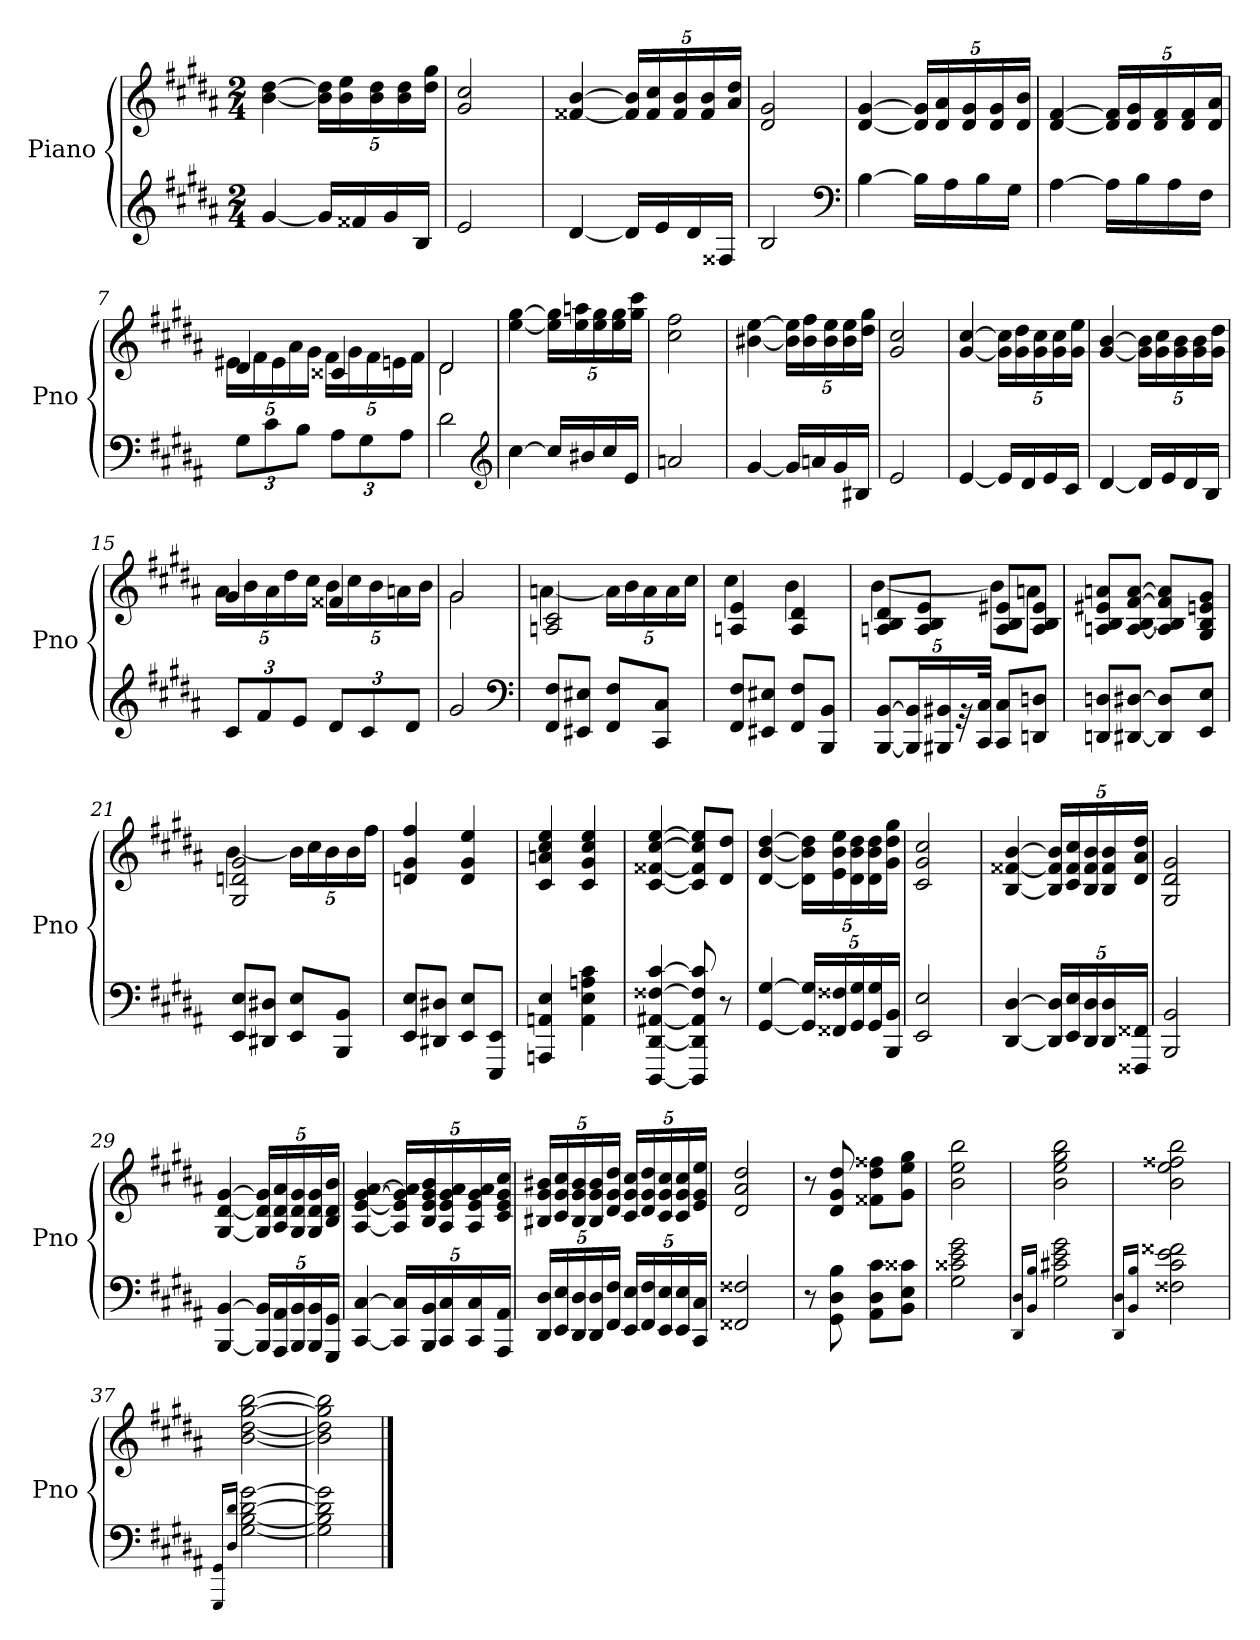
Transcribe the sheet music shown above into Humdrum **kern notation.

**kern	**kern
*part1	*part1
*staff2	*staff1
*I"Piano	*
*I'Pno	*
*clefG2	*clefG2
*k[f#c#g#d#a#]	*k[f#c#g#d#a#]
*g#:	*g#:
*M2/4	*M2/4
=1	=1
[4g#	[4b [4dd#
16g#LL]	20b] 20dd#]LL
.	20b 20ee
16f##X	.
.	20b 20dd#
16g#	.
.	20b 20dd#
16BJJ	.
.	20dd# 20gg#JJ
=2	=2
2e	2g# 2cc#
=3	=3
[4d#	[4f##X [4b
16d#LL]	20f##] 20b]LL
.	20f## 20cc#
16e	.
.	20f## 20b
16d#	.
.	20f## 20b
16F##XJJ	.
.	20a# 20dd#JJ
=4	=4
2B	2d# 2g#
*clefF4	*
=5	=5
[4B	[4d# [4g#
16BLL]	20d#] 20g#]LL
.	20d# 20a#
16A#	.
.	20d# 20g#
16B	.
.	20d# 20g#
16G#JJ	.
.	20d# 20bJJ
=6	=6
[4A#	[4d# [4f#
16A#LL]	20d#] 20f#]LL
.	20d# 20g#
16B	.
.	20d# 20f#
16A#	.
.	20d# 20f#
16F#JJ	.
.	20d# 20a#JJ
=7	=7
*	*^
12G#L	4d#	20e#XLL
.	.	20f#
12c#	.	.
.	.	20e#
.	.	20a#
12BJ	.	.
.	.	20g#JJ
12A#L	4c##X	20f#LL
.	.	20g#
12G#	.	.
.	.	20f#
.	.	20en
12A#J	.	.
.	.	20f#JJ
=8	=8	=8
2d#	2d#	2d#
*	*v	*v
*clefG2	*
=9	=9
[4cc#	[4ee [4gg#
16cc#LL]	20ee] 20gg#]LL
.	20ee 20aan
16b#X	.
.	20ee 20gg#
16cc#	.
.	20ee 20gg#
16eJJ	.
.	20gg# 20ccc#JJ
=10	=10
2an	2cc# 2ff#
=11	=11
[4g#	[4b#X [4ee
16g#LL]	20b#] 20ee]LL
.	20b# 20ff#
16an	.
.	20b# 20ee
16g#	.
.	20b# 20ee
16B#XJJ	.
.	20dd# 20gg#JJ
=12	=12
2e	2g# 2cc#
=13	=13
[4e	[4g# [4cc#
16eLL]	20g#] 20cc#]LL
.	20g# 20dd#
16d#	.
.	20g# 20cc#
16e	.
.	20g# 20cc#
16c#JJ	.
.	20g# 20eeJJ
=14	=14
[4d#	[4g# [4b
16d#LL]	20g#] 20b]LL
.	20g# 20cc#
16e	.
.	20g# 20b
16d#	.
.	20g# 20b
16BJJ	.
.	20g# 20dd#JJ
=15	=15
*	*^
12c#L	4g#	20a#LL
.	.	20b
12f#	.	.
.	.	20a#
.	.	20dd#
12eJ	.	.
.	.	20cc#JJ
12d#L	4f##X	20bLL
.	.	20cc#
12c#	.	.
.	.	20b
.	.	20an
12d#J	.	.
.	.	20bJJ
=16	=16	=16
2g#	2g#	2g#
*clefF4	*	*
=17	=17	=17
8FF# 8F#L	2An 2c#	[4an
8EE#X 8E#XJ	.	.
8FF# 8F#L	.	20aLL]
.	.	20b
.	.	20a
8CC# 8C#J	.	.
.	.	20a
.	.	20cc#JJ
=18	=18	=18
8FF# 8F#L	4An 4e	4cc#
8EE#X 8E#XJ	.	.
8FF# 8F#L	4A 4d#	4b
8BBB 8BBJ	.	.
=19	=19	=19
[10BBB [10BBL	8An 8B 8d#L	[4b
20BBB] 20BB]L	.	.
.	8A 8B 8eJ	.
20BBB#X 20BB#X	.	.
40r	.	.
40CC# 40C#JJk	.	.
8CC# 8C#L	8A 8B 8e#XL	8bL]
8DDn 8DnJ	8A 8B 8e#J	8anJ
*	*v	*v
=20	=20
8DDn 8DnL	8An 8B 8e#X 8anL
[8DD#X [8D#XJ	[8A [8B [8f# [8aJ
8DD#] 8D#]L	8A] 8B] 8f#] 8a]L
8EE 8EJ	8G# 8B 8en 8g#J
=21	=21
*	*^
8EE 8EL	2G# 2dn 2g#	[4b
8DD#X 8D#XJ	.	.
8EE 8EL	.	20bLL]
.	.	20cc#
.	.	20b
8BBB 8BBJ	.	.
.	.	20b
.	.	20ff#JJ
*	*v	*v
=22	=22
8EE 8EL	4dn 4g# 4ff#
8DD#X 8D#XJ	.
8EE 8EL	4d 4g# 4ee
8EEE 8EEJ	.
=23	=23
4AAAn 4AAn 4E	4c# 4an 4cc# 4ee
4AA 4E 4An 4c#	4c# 4g# 4cc# 4ee
=24	=24
[4DDD# [4DD# [4AA#X [4F##X [4c#	[4c# [4f##X [4cc# [4ee
8DDD#] 8DD#] 8AA#] 8F##] 8c#]	8c#] 8f##] 8cc#] 8ee]L
8r	8d# 8dd#J
=25	=25
[4GG# [4G#	[4d# [4b [4dd#
20GG#] 20G#]LL	20d#] 20b] 20dd#]LL
20FF##X 20F##X	20e 20b 20ee
20GG# 20G#	20d# 20b 20dd#
20GG# 20G#	20d# 20b 20dd#
20BBB 20BBJJ	20g# 20dd# 20gg#JJ
=26	=26
2EE 2E	2c# 2g# 2cc#
=27	=27
[4DD# [4D#	[4B [4f##X [4b
20DD#] 20D#]LL	20B] 20f##] 20b]LL
20EE 20E	20c# 20f## 20cc#
20DD# 20D#	20B 20f## 20b
20DD# 20D#	20B 20f## 20b
20FFF##X 20FF##XJJ	20d# 20a# 20dd#JJ
=28	=28
2BBB 2BB	2G# 2d# 2g#
=29	=29
[4BBB [4BB	[4G# [4d# [4g#
20BBB] 20BB]LL	20G#] 20d#] 20g#]LL
20AAA# 20AA#	20A# 20d# 20a#
20BBB 20BB	20G# 20d# 20g#
20BBB 20BB	20G# 20d# 20g#
20GGG# 20GG#JJ	20B 20d# 20bJJ
=30	=30
[4CC# [4C#	[4A# [4e [4g# [4a#
20CC#] 20C#]LL	20A#] 20e] 20g#] 20a#]LL
20BBB 20BB	20B 20e 20g# 20b
20CC# 20C#	20A# 20e 20g# 20a#
20CC# 20C#	20A# 20e 20g# 20a#
20AAA# 20AA#JJ	20c# 20e 20g# 20cc#JJ
=31	=31
20DD# 20D#LL	20B#X 20g# 20b#XLL
20EE 20E	20c# 20g# 20cc#
20DD# 20D#	20B# 20g# 20b#
20DD# 20D#	20B# 20g# 20b#
20FF# 20F#JJ	20d# 20g# 20dd#JJ
20EE 20ELL	20c# 20g# 20cc#LL
20FF# 20F#	20d# 20g# 20dd#
20EE 20E	20c# 20g# 20cc#
20EE 20E	20c# 20g# 20cc#
20CC# 20C#JJ	20e 20g# 20eeJJ
=32	=32
2FF##X 2F##X	2d# 2a# 2dd#
=33	=33
8r	8r
8GG# 8D# 8B	8d# 8g# 8dd#
8AA# 8D# 8c#L	8f##X 8dd# 8ff##XL
8BB 8E 8c##XJ	8g# 8ee 8gg#J
=34	=34
2G# 2c##X 2e 2g#	2b 2ee 2bb
=35	=35
16qDD# 16qD#LL	.
16qBB 16qBJJ	.
2G# 2c#X 2e 2g#	2b 2ee 2gg# 2bb
=36	=36
16qDD# 16qD#LL	.
16qBB 16qBJJ	.
2F##X 2c# 2e 2f##X	2b 2ee 2ff##X 2bb
=37	=37
16qGGG# 16qGG#LL	.
16qD# 16qd#JJ	.
[2G# [2B [2d# [2g#	[2b [2dd# [2gg# [2bb
=38	=38
2G#] 2B] 2d#] 2g#]	2b] 2dd#] 2gg#] 2bb]
==	==
*-	*-
